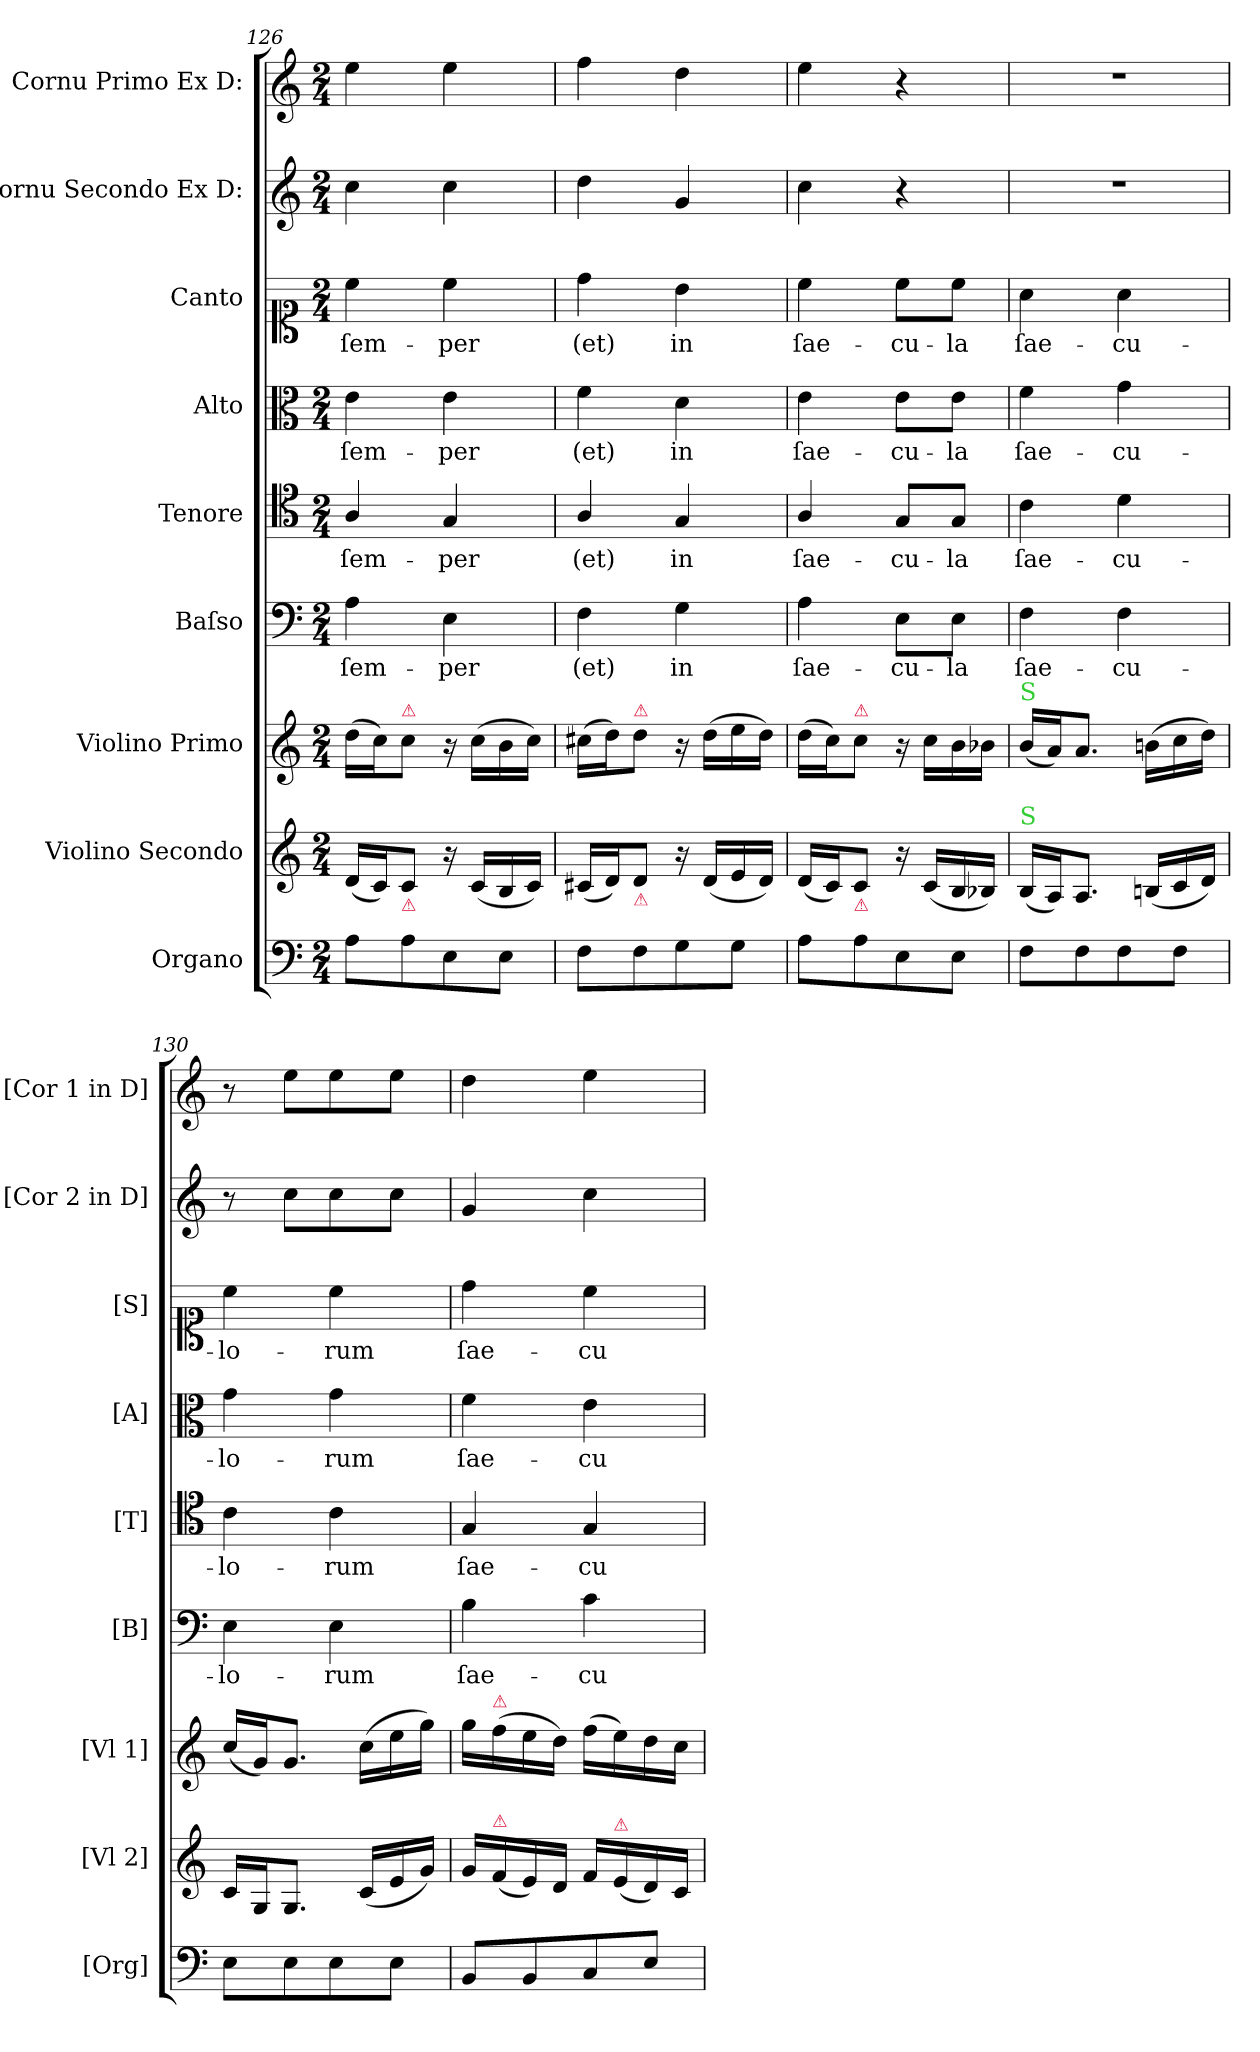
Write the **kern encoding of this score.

**kern	**kern	**kern	**kern	**text	**kern	**text	**kern	**text	**kern	**text	**kern	**kern
*part9	*part8	*part7	*part6	*part6	*part5	*part5	*part4	*part4	*part3	*part3	*part2	*part1
*staff9	*staff8	*staff7	*staff6	*staff6	*staff5	*staff5	*staff4	*staff4	*staff3	*staff3	*staff2	*staff1
*I"Organo	*I"Violino Secondo	*I"Violino Primo	*I"Baſso	*	*I"Tenore	*	*I"Alto	*	*I"Canto	*	*I"Cornu Secondo Ex D:	*I"Cornu Primo Ex D:
*I'[Org]	*I'[Vl 2]	*I'[Vl 1]	*I'[B]	*	*I'[T]	*	*I'[A]	*	*I'[S]	*	*I'[Cor 2 in D]	*I'[Cor 1 in D]
*clefF4	*clefG2	*clefG2	*clefF4	*	*clefC4	*	*clefC3	*	*clefC1	*	*clefG2	*clefG2
*k[]	*k[]	*k[]	*k[]	*	*k[]	*	*k[]	*	*k[]	*	*k[]	*k[]
*C:	*C:	*C:	*C:	*	*C:	*	*C:	*	*C:	*	*C:	*C:
*M2/4	*M2/4	*M2/4	*M2/4	*	*M2/4	*	*M2/4	*	*M2/4	*	*M2/4	*M2/4
=126	=126	=126	=126	=126	=126	=126	=126	=126	=126	=126	=126	=126
8A\L	(<16d/LL	(>16dd\LL	4A\	ſem-	4A/	ſem-	4e\	ſem-	4cc\	ſem-	4cc\	4ee\
.	16c/J)	16cc\J)	.	.	.	.	.	.	.	.	.	.
!	!	!LO:TX:a:color=crimson:t=⚠	!	!	!	!	!	!	!	!	!	!
!	!LO:TX:b:color=crimson:t=⚠	!	!	!	!	!	!	!	!	!	!	!
8A\	8c/J	8cc\J	.	.	.	.	.	.	.	.	.	.
8E\	16r	16r	4E\	-per	4G/	-per	4e\	-per	4cc\	-per	4cc\	4ee\
.	(<16c/LL	(>16cc\LL	.	.	.	.	.	.	.	.	.	.
8E\J	16B/	16b\	.	.	.	.	.	.	.	.	.	.
.	16c/JJ)	16cc\JJ)	.	.	.	.	.	.	.	.	.	.
=127	=127	=127	=127	=127	=127	=127	=127	=127	=127	=127	=127	=127
8F\L	(<16c#X/LL	(>16cc#X\LL	4F\	(et)	4A/	(et)	4f\	(et)	4dd\	(et)	4dd\	4ff\
.	16d/J)	16dd\J)	.	.	.	.	.	.	.	.	.	.
!	!	!LO:TX:a:color=crimson:t=⚠	!	!	!	!	!	!	!	!	!	!
!	!LO:TX:b:color=crimson:t=⚠	!	!	!	!	!	!	!	!	!	!	!
8F\	8d/J	8dd\J	.	.	.	.	.	.	.	.	.	.
8G\	16r	16r	4G\	in	4G/	in	4d\	in	4b\	in	4g/	4dd\
.	(<16d/LL	(>16dd\LL	.	.	.	.	.	.	.	.	.	.
8G\J	16e/	16ee\	.	.	.	.	.	.	.	.	.	.
.	16d/JJ)	16dd\JJ)	.	.	.	.	.	.	.	.	.	.
=128	=128	=128	=128	=128	=128	=128	=128	=128	=128	=128	=128	=128
8A\L	(<16d/LL	(>16dd\LL	4A\	ſae-	4A/	ſae-	4e\	ſae-	4cc\	ſae-	4cc\	4ee\
.	16c/J)	16cc\J)	.	.	.	.	.	.	.	.	.	.
!	!	!LO:TX:a:color=crimson:t=⚠	!	!	!	!	!	!	!	!	!	!
!	!LO:TX:b:color=crimson:t=⚠	!	!	!	!	!	!	!	!	!	!	!
8A\	8c/J	8cc\J	.	.	.	.	.	.	.	.	.	.
8E\	16r	16r	8E\L	-cu-	8G/L	-cu-	8e\L	-cu-	8cc\L	-cu-	4r	4r
.	(<16c/LL	16cc\LL	.	.	.	.	.	.	.	.	.	.
8E\J	16B/	16b\	8E\J	-la	8G/J	-la	8e\J	-la	8cc\J	-la	.	.
.	16B-X/JJ)	16b-X\JJ	.	.	.	.	.	.	.	.	.	.
=129	=129	=129	=129	=129	=129	=129	=129	=129	=129	=129	=129	=129
!	!	!LO:TX:a:color=limegreen:t=S	!	!	!	!	!	!	!	!	!	!
!	!LO:TX:a:color=limegreen:t=S	!	!	!	!	!	!	!	!	!	!	!
8F\L	(<16B/LL	(<16b/LL	4F\	ſae-	4c\	ſae-	4f\	ſae-	4a\	ſae-	2r	2r
.	16A/J)	16a/J)	.	.	.	.	.	.	.	.	.	.
8F\	8.A/J	8.a/J	.	.	.	.	.	.	.	.	.	.
8F\	.	.	4F\	-cu-	4d\	-cu-	4g\	-cu-	4a\	-cu-	.	.
.	(<16Bn/LL	(>16bn\LL	.	.	.	.	.	.	.	.	.	.
8F\J	16c/	16cc\	.	.	.	.	.	.	.	.	.	.
.	16d/JJ)	16dd\JJ)	.	.	.	.	.	.	.	.	.	.
=130	=130	=130	=130	=130	=130	=130	=130	=130	=130	=130	=130	=130
8E\L	16c/LL	(<16cc/LL	4E\	-lo-	4c\	-lo-	4g\	-lo-	4cc\	-lo-	8r	8r
.	16G/J	16g/J)	.	.	.	.	.	.	.	.	.	.
8E\	8.G/J	8.g/J	.	.	.	.	.	.	.	.	8cc\L	8ee\L
8E\	.	.	4E\	-rum	4c\	-rum	4g\	-rum	4cc\	-rum	8cc\	8ee\
.	(16c/LL	(>16cc\LL	.	.	.	.	.	.	.	.	.	.
8E\J	16e/	16ee\	.	.	.	.	.	.	.	.	8cc\J	8ee\J
.	16g/JJ)	16gg\JJ)	.	.	.	.	.	.	.	.	.	.
=131	=131	=131	=131	=131	=131	=131	=131	=131	=131	=131	=131	=131
!	!	!	!	!LO:LY:i	!	!	!	!LO:LY:i	!	!	!	!
8BB/L	16g/LL	16gg\LL	4B\	ſae-	4G/	ſae-	4f\	ſae-	4dd\	ſae-	4g/	4dd\
!	!	!LO:TX:a:color=crimson:t=⚠	!	!	!	!	!	!	!	!	!	!
!	!LO:TX:a:color=crimson:t=⚠	!	!	!	!	!	!	!	!	!	!	!
.	(<16f/	(>16ff\	.	.	.	.	.	.	.	.	.	.
8BB/	16e/)	16ee\	.	.	.	.	.	.	.	.	.	.
.	16d/JJ	16dd\JJ)	.	.	.	.	.	.	.	.	.	.
!	!	!	!	!LO:LY:i	!	!	!	!LO:LY:i	!	!	!	!
8C/	16f/LL	(>16ff\LL	4c\	-cu-	4G/	-cu-	4e\	-cu-	4cc\	-cu-	4cc\	4ee\
!	!LO:TX:a:color=crimson:t=⚠	!	!	!	!	!	!	!	!	!	!	!
.	(<16e/	16ee\)	.	.	.	.	.	.	.	.	.	.
8E/J	16d/)	16dd\	.	.	.	.	.	.	.	.	.	.
.	16c/JJ	16cc\JJ	.	.	.	.	.	.	.	.	.	.
=	=	=	=	=	=	=	=	=	=	=	=	=
*-	*-	*-	*-	*-	*-	*-	*-	*-	*-	*-	*-	*-
